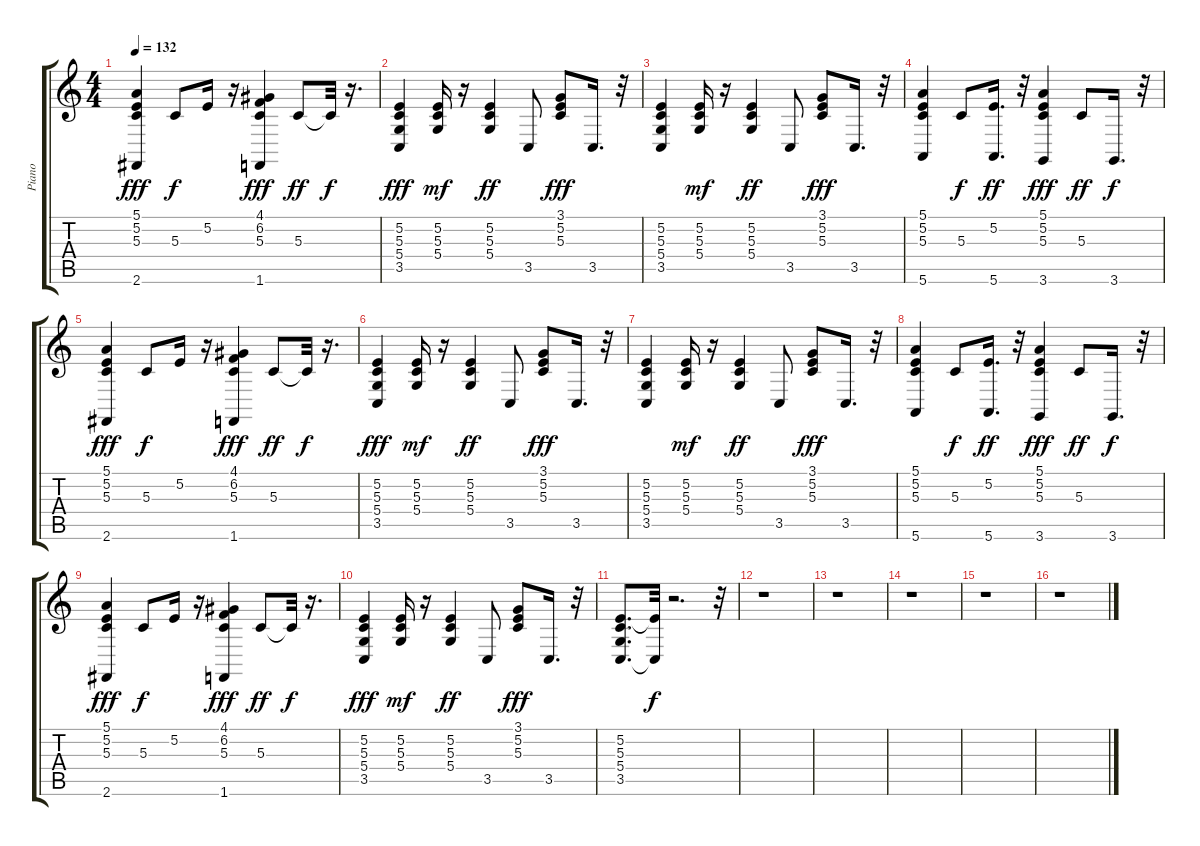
\track ("Piano" "Piano") {instrument acousticgrandpiano}
\staff {score tabs}
\tuning (E4 B3 G3 D3 A2 E2) {hide}
\ts (4 4)
\tempo 132
\clef g2
\ks c
(5.1 5.2 5.3 2.6).4{dy fff} 5.3.8{dy f} 5.2.16 r.16 (4.1 6.2 5.3 1.6).4{dy fff} 5.3.8{dy ff} 5.3{t}.32{dy f} r.16{d} |
(5.2 5.3 5.4 3.5).4{dy fff} (5.2 5.3 5.4).16{dy mf} r.16 (5.2 5.3 5.4).4{dy ff} 3.5.8 (3.1 5.2 5.3).8{dy fff} 3.5.16{d} r.32 |
(5.2 5.3 5.4 3.5).4 (5.2 5.3 5.4).16{dy mf} r.16 (5.2 5.3 5.4).4{dy ff} 3.5.8 (3.1 5.2 5.3).8{dy fff} 3.5.16{d} r.32 |
(5.1 5.2 5.3 5.6).4 5.3.8{dy f} (5.2 5.6).16{d dy ff} r.32 (5.1 5.2 5.3 3.6).4{dy fff} 5.3.8{dy ff} 3.6.16{d dy f} r.32 |
(5.1 5.2 5.3 2.6).4{dy fff} 5.3.8{dy f} 5.2.16 r.16 (4.1 6.2 5.3 1.6).4{dy fff} 5.3.8{dy ff} 5.3{t}.32{dy f} r.16{d} |
(5.2 5.3 5.4 3.5).4{dy fff} (5.2 5.3 5.4).16{dy mf} r.16 (5.2 5.3 5.4).4{dy ff} 3.5.8 (3.1 5.2 5.3).8{dy fff} 3.5.16{d} r.32 |
(5.2 5.3 5.4 3.5).4 (5.2 5.3 5.4).16{dy mf} r.16 (5.2 5.3 5.4).4{dy ff} 3.5.8 (3.1 5.2 5.3).8{dy fff} 3.5.16{d} r.32 |
(5.1 5.2 5.3 5.6).4 5.3.8{dy f} (5.2 5.6).16{d dy ff} r.32 (5.1 5.2 5.3 3.6).4{dy fff} 5.3.8{dy ff} 3.6.16{d dy f} r.32 |
(5.1 5.2 5.3 2.6).4{dy fff} 5.3.8{dy f} 5.2.16 r.16 (4.1 6.2 5.3 1.6).4{dy fff} 5.3.8{dy ff} 5.3{t}.32{dy f} r.16{d} |
(5.2 5.3 5.4 3.5).4{dy fff} (5.2 5.3 5.4).16{dy mf} r.16 (5.2 5.3 5.4).4{dy ff} 3.5.8 (3.1 5.2 5.3).8{dy fff} 3.5.16{d} r.32 |
(5.2 5.3 5.4 3.5).8{d} (5.2{t} 3.5{t}).32{dy f} r.2{d} r.32 |
r.1 |
r.1 |
r.1 |
r.1 |
r.1
